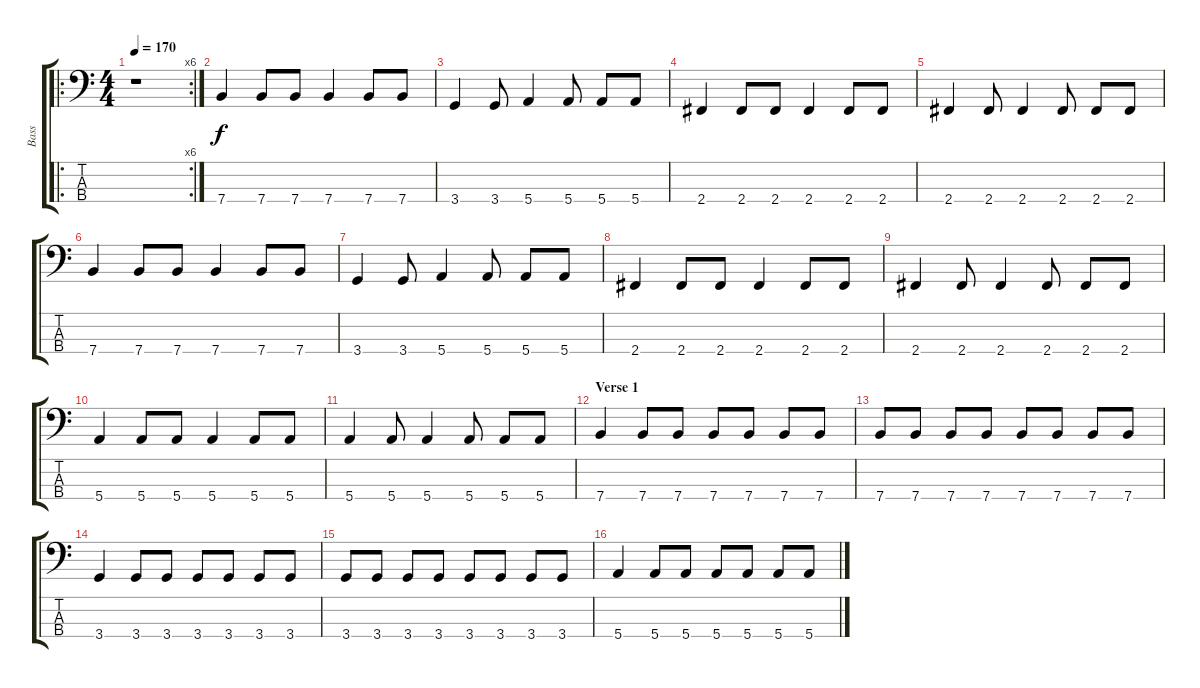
\track ("Bass" "Bass") {instrument electricbasspick}
\staff {score tabs}
\tuning (G2 D2 A1 E1) {hide}
\ro
\rc 6
\ts (4 4)
\tempo 170
\clef f4
\ks c
r.1{dy f instrument electricbasspick} |
7.4.4 7.4.8 7.4.8 7.4.4 7.4.8 7.4.8 |
3.4.4 3.4.8 5.4.4 5.4.8 5.4.8 5.4.8 |
2.4.4 2.4.8 2.4.8 2.4.4 2.4.8 2.4.8 |
2.4.4 2.4.8 2.4.4 2.4.8 2.4.8 2.4.8 |
7.4.4 7.4.8 7.4.8 7.4.4 7.4.8 7.4.8 |
3.4.4 3.4.8 5.4.4 5.4.8 5.4.8 5.4.8 |
2.4.4 2.4.8 2.4.8 2.4.4 2.4.8 2.4.8 |
2.4.4 2.4.8 2.4.4 2.4.8 2.4.8 2.4.8 |
5.4.4 5.4.8 5.4.8 5.4.4 5.4.8 5.4.8 |
5.4.4 5.4.8 5.4.4 5.4.8 5.4.8 5.4.8 |
\section ("" "Verse 1")
7.4.4 7.4.8 7.4.8 7.4.8 7.4.8 7.4.8 7.4.8 |
7.4.8 7.4.8 7.4.8 7.4.8 7.4.8 7.4.8 7.4.8 7.4.8 |
3.4.4 3.4.8 3.4.8 3.4.8 3.4.8 3.4.8 3.4.8 |
3.4.8 3.4.8 3.4.8 3.4.8 3.4.8 3.4.8 3.4.8 3.4.8 |
5.4.4 5.4.8 5.4.8 5.4.8 5.4.8 5.4.8 5.4.8
